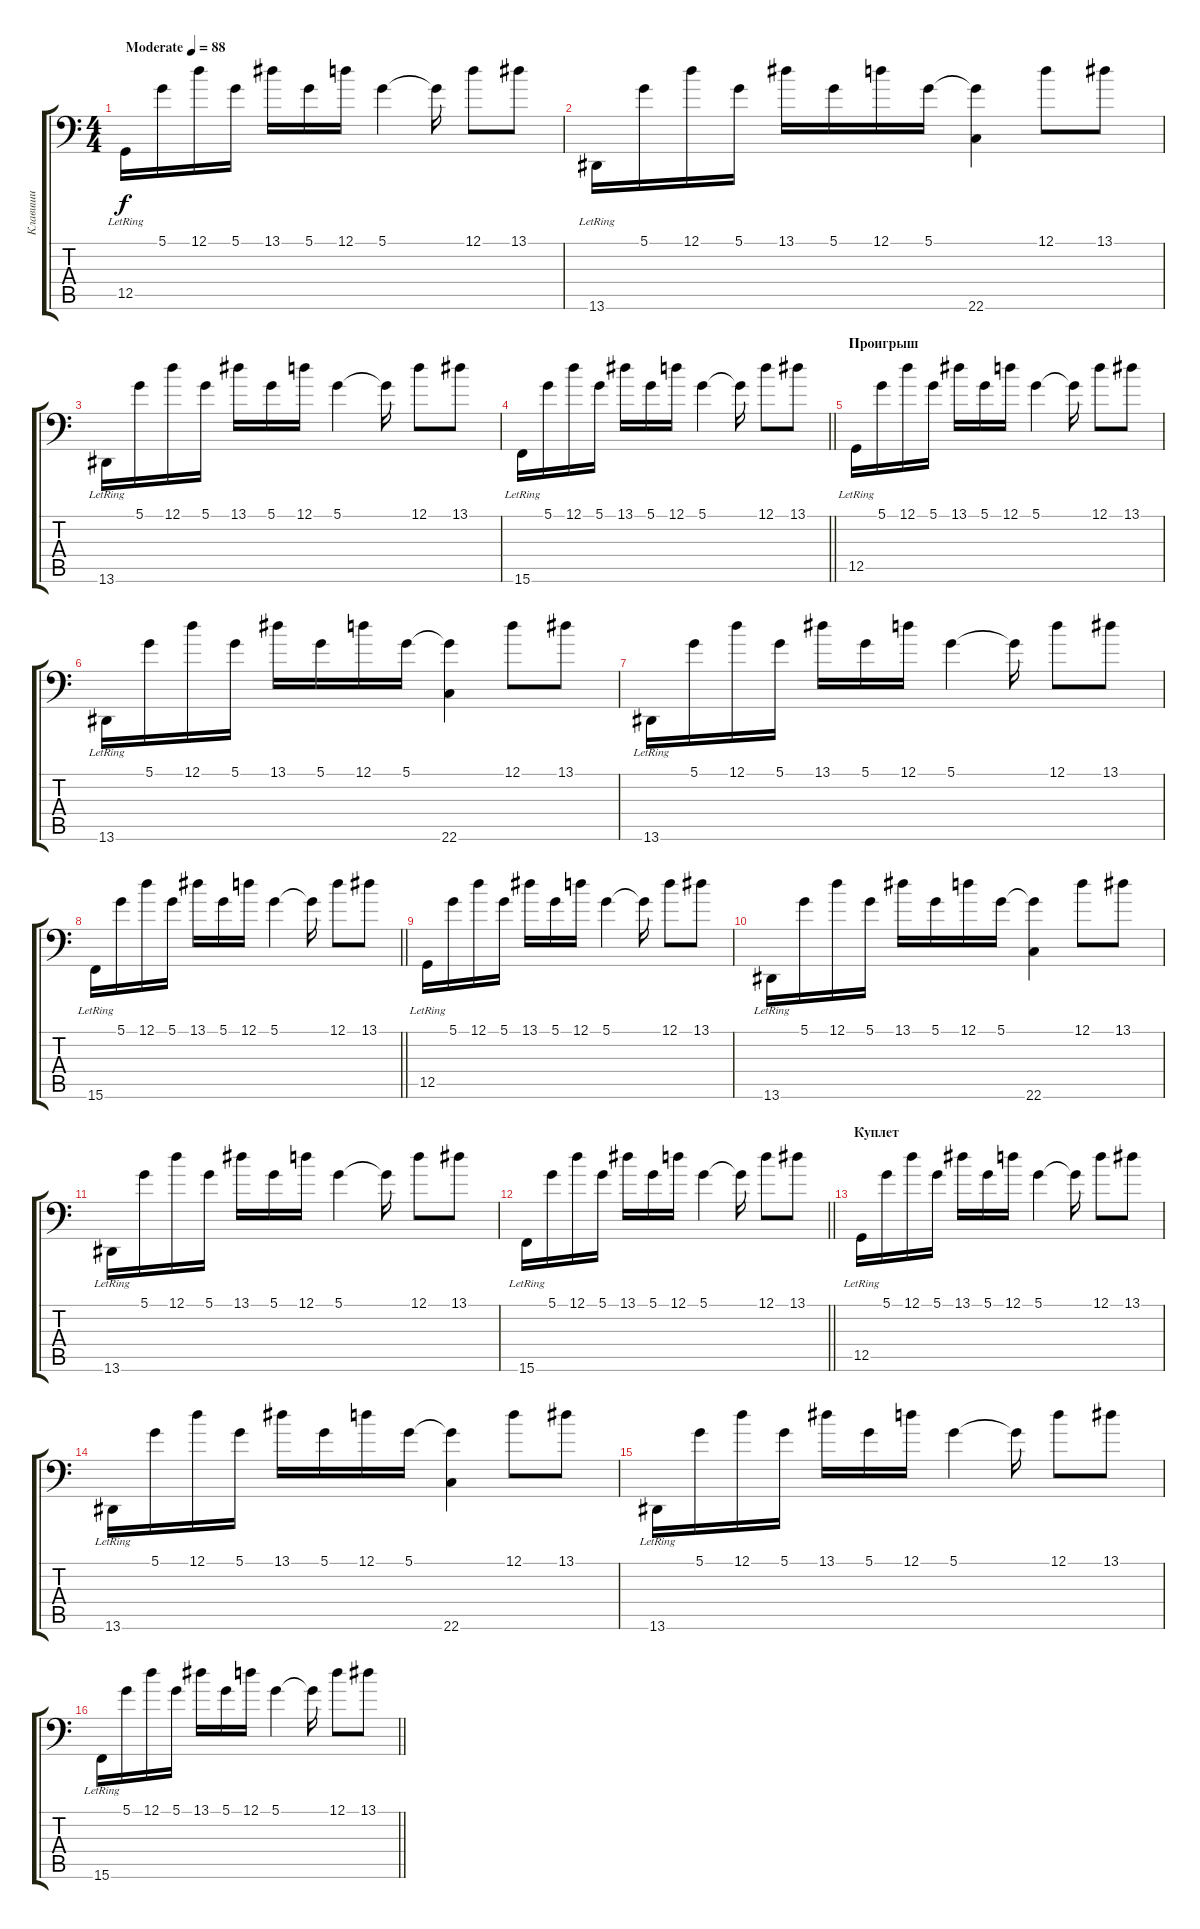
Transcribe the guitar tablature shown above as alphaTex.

\track ("Клавиши" "Клавиши") {instrument acousticgrandpiano}
\staff {score tabs}
\tuning (D4 A3 F3 C3 G1 D1) {hide}
\ts (4 4)
\tempo (88 "Moderate")
\clef f4
\ks c
12.5{lr}.16{dy f instrument acousticgrandpiano} 5.1.16 12.1.16 5.1.16 13.1.16 5.1.16 12.1.16 5.1.4 5.1{t}.16 12.1.8 13.1.8 |
13.6{lr}.16 5.1.16 12.1.16 5.1.16 13.1.16 5.1.16 12.1.16 5.1.16 (5.1{t} 22.6).4 12.1.8 13.1.8 |
13.6{lr}.16 5.1.16 12.1.16 5.1.16 13.1.16 5.1.16 12.1.16 5.1.4 5.1{t}.16 12.1.8 13.1.8 |
\barLineRight lightlight
15.6{lr}.16 5.1.16 12.1.16 5.1.16 13.1.16 5.1.16 12.1.16 5.1.4 5.1{t}.16 12.1.8 13.1.8 |
\section ("" "Проигрыш")
12.5{lr}.16 5.1.16 12.1.16 5.1.16 13.1.16 5.1.16 12.1.16 5.1.4 5.1{t}.16 12.1.8 13.1.8 |
13.6{lr}.16 5.1.16 12.1.16 5.1.16 13.1.16 5.1.16 12.1.16 5.1.16 (5.1{t} 22.6).4 12.1.8 13.1.8 |
13.6{lr}.16 5.1.16 12.1.16 5.1.16 13.1.16 5.1.16 12.1.16 5.1.4 5.1{t}.16 12.1.8 13.1.8 |
\barLineRight lightlight
15.6{lr}.16 5.1.16 12.1.16 5.1.16 13.1.16 5.1.16 12.1.16 5.1.4 5.1{t}.16 12.1.8 13.1.8 |
12.5{lr}.16 5.1.16 12.1.16 5.1.16 13.1.16 5.1.16 12.1.16 5.1.4 5.1{t}.16 12.1.8 13.1.8 |
13.6{lr}.16 5.1.16 12.1.16 5.1.16 13.1.16 5.1.16 12.1.16 5.1.16 (5.1{t} 22.6).4 12.1.8 13.1.8 |
13.6{lr}.16 5.1.16 12.1.16 5.1.16 13.1.16 5.1.16 12.1.16 5.1.4 5.1{t}.16 12.1.8 13.1.8 |
\barLineRight lightlight
15.6{lr}.16 5.1.16 12.1.16 5.1.16 13.1.16 5.1.16 12.1.16 5.1.4 5.1{t}.16 12.1.8 13.1.8 |
\section ("" "Куплет")
12.5{lr}.16 5.1.16 12.1.16 5.1.16 13.1.16 5.1.16 12.1.16 5.1.4 5.1{t}.16 12.1.8 13.1.8 |
13.6{lr}.16 5.1.16 12.1.16 5.1.16 13.1.16 5.1.16 12.1.16 5.1.16 (5.1{t} 22.6).4 12.1.8 13.1.8 |
13.6{lr}.16 5.1.16 12.1.16 5.1.16 13.1.16 5.1.16 12.1.16 5.1.4 5.1{t}.16 12.1.8 13.1.8 |
\barLineRight lightlight
15.6{lr}.16 5.1.16 12.1.16 5.1.16 13.1.16 5.1.16 12.1.16 5.1.4 5.1{t}.16 12.1.8 13.1.8
